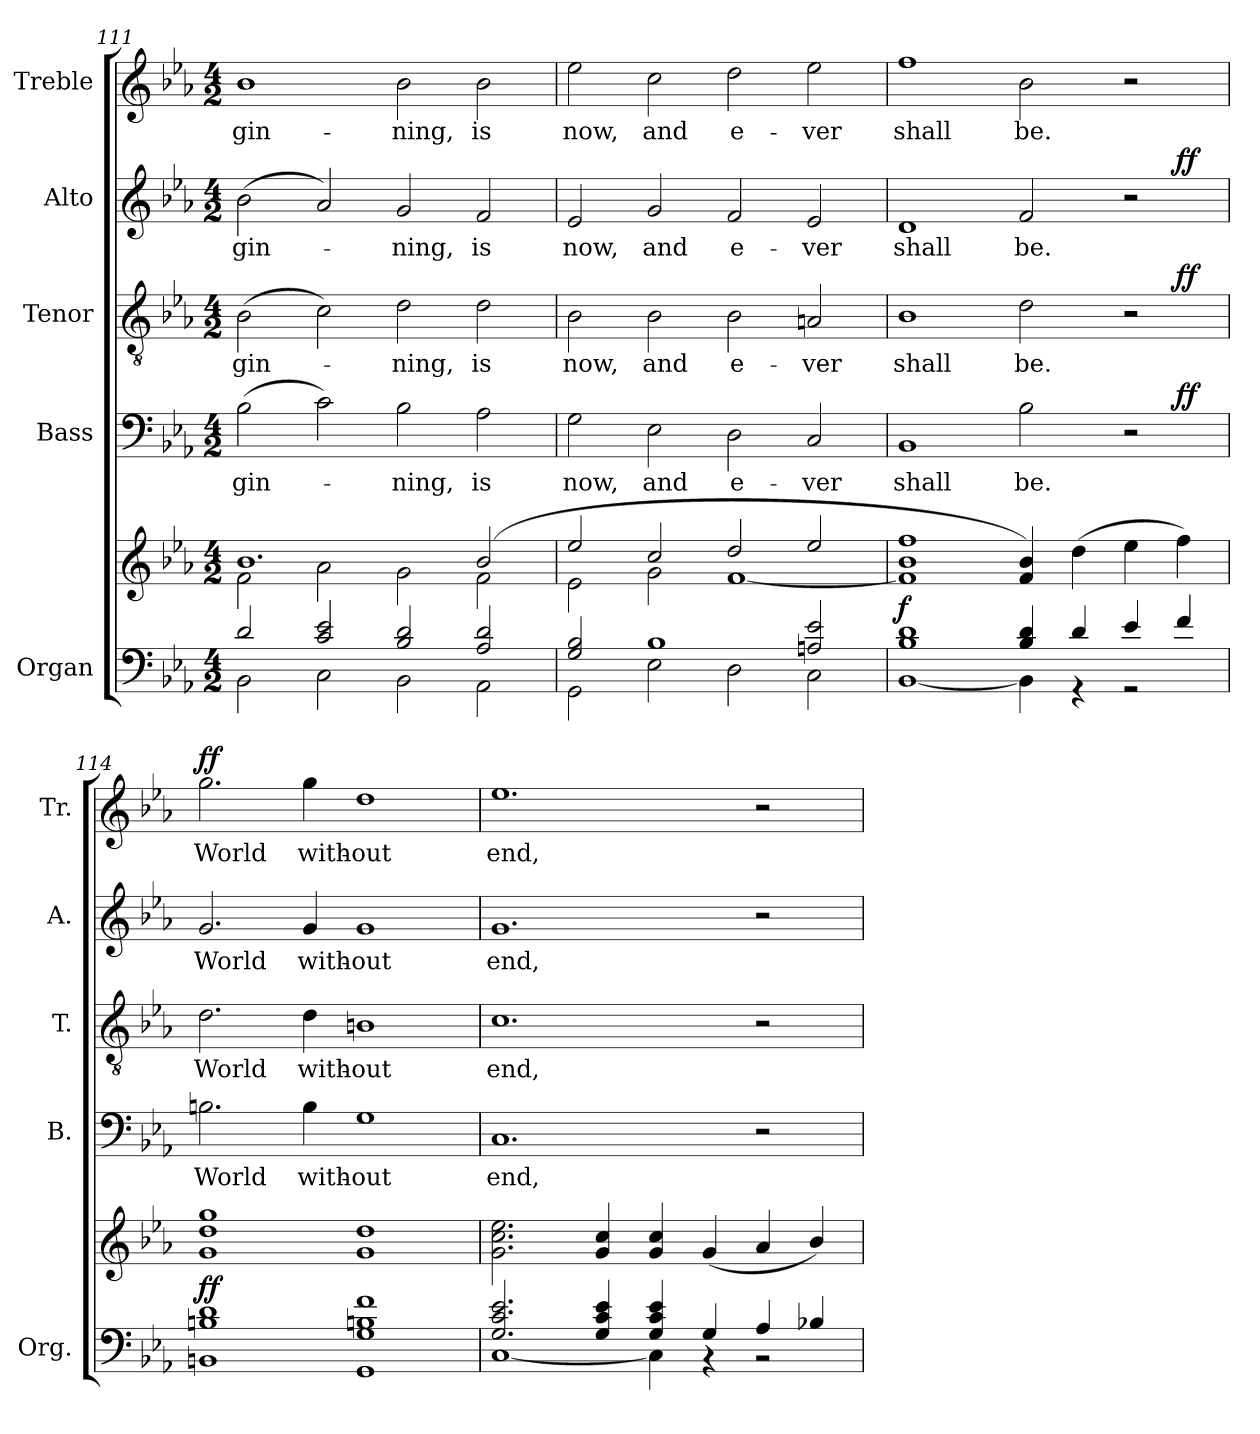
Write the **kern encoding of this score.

**kern	**kern	**dynam	**kern	**text	**dynam	**kern	**text	**dynam	**kern	**text	**dynam	**kern	**text	**dynam
*part5	*part5	*part5	*part4	*part4	*part4	*part3	*part3	*part3	*part2	*part2	*part2	*part1	*part1	*part1
*staff6	*staff5	*staff5/6	*staff4	*staff4	*staff4	*staff3	*staff3	*staff3	*staff2	*staff2	*staff2	*staff1	*staff1	*staff1
*I"Organ	*	*	*I"Bass	*	*	*I"Tenor	*	*	*I"Alto	*	*	*I"Treble	*	*
*I'Org.	*	*	*I'B.	*	*	*I'T.	*	*	*I'A.	*	*	*I'Tr.	*	*
!!LO:LB:g=z
*clefF4	*clefG2	*	*clefF4	*	*	*clefGv2	*	*	*clefG2	*	*	*clefG2	*	*
*	*	*	*	*	*	*ITrd7c12	*	*	*	*	*	*	*	*
*k[b-e-a-]	*k[b-e-a-]	*	*k[b-e-a-]	*	*	*k[b-e-a-]	*	*	*k[b-e-a-]	*	*	*k[b-e-a-]	*	*
*E-:	*E-:	*	*E-:	*	*	*E-:	*	*	*E-:	*	*	*E-:	*	*
*M4/2	*M4/2	*	*M4/2	*	*	*M4/2	*	*	*M4/2	*	*	*M4/2	*	*
=111	=111	=111	=111	=111	=111	=111	=111	=111	=111	=111	=111	=111	=111	=111
*^	*^	*	*	*	*	*	*	*	*	*	*	*	*	*
!	!	!	!	!	!	!LO:LY:b:color=#000000	!	!	!	!	!	!	!	!	!	!
!	!	!	!	!	!	!	!	!	!LO:LY:b:color=#000000	!	!	!	!	!	!	!
!	!	!	!	!	!	!	!	!	!	!	!	!LO:LY:b:color=#000000	!	!	!	!
!	!	!	!	!	!	!	!	!	!	!	!	!	!	!	!LO:LY:b:color=#000000	!
2di/	2BB-i\	1.b-i	2fi\	.	(2B-i\	-gin-	.	(2BB-i\	-gin-	.	(2b-i\	-gin-	.	1b-i	-gin-	.
2ci/ 2e-i	2Ci\	.	2a-i\	.	2ci\)	.	.	2Ci\)	.	.	2a-i/)	.	.	.	.	.
!	!	!	!	!	!	!LO:LY:b:color=#000000	!	!	!	!	!	!	!	!	!	!
!	!	!	!	!	!	!	!	!	!LO:LY:b:color=#000000	!	!	!	!	!	!	!
!	!	!	!	!	!	!	!	!	!	!	!	!LO:LY:b:color=#000000	!	!	!	!
!	!	!	!	!	!	!	!	!	!	!	!	!	!	!	!LO:LY:b:color=#000000	!
2B-i/ 2di	2BB-i\	.	2gi\	.	2B-i\	-ning,	.	2Di\	-ning,	.	2gi/	-ning,	.	2b-i\	-ning,	.
!	!	!	!	!	!	!LO:LY:b:color=#000000	!	!	!	!	!	!	!	!	!	!
!	!	!	!	!	!	!	!	!	!LO:LY:b:color=#000000	!	!	!	!	!	!	!
!	!	!	!	!	!	!	!	!	!	!	!	!LO:LY:b:color=#000000	!	!	!	!
!	!	!	!	!	!	!	!	!	!	!	!	!	!	!	!LO:LY:b:color=#000000	!
2A-i/ 2di	2AA-i\	(2b-i/	2fi\	.	2A-i\	is	.	2Di\	is	.	2fi/	is	.	2b-i\	is	.
=112	=112	=112	=112	=112	=112	=112	=112	=112	=112	=112	=112	=112	=112	=112	=112	=112
!	!	!	!	!	!	!LO:LY:b:color=#000000	!	!	!	!	!	!	!	!	!	!
!	!	!	!	!	!	!	!	!	!LO:LY:b:color=#000000	!	!	!	!	!	!	!
!	!	!	!	!	!	!	!	!	!	!	!	!LO:LY:b:color=#000000	!	!	!	!
!	!	!	!	!	!	!	!	!	!	!	!	!	!	!	!LO:LY:b:color=#000000	!
2Gi/ 2B-i	2GGi\	2ee-i/	2e-i\	.	2Gi\	now,	.	2BB-i\	now,	.	2e-i/	now,	.	2ee-i\	now,	.
!	!	!	!	!	!	!LO:LY:b:color=#000000	!	!	!	!	!	!	!	!	!	!
!	!	!	!	!	!	!	!	!	!LO:LY:b:color=#000000	!	!	!	!	!	!	!
!	!	!	!	!	!	!	!	!	!	!	!	!LO:LY:b:color=#000000	!	!	!	!
!	!	!	!	!	!	!	!	!	!	!	!	!	!	!	!LO:LY:b:color=#000000	!
1B-i	2E-i\	2cci/	2gi\	.	2E-i\	and	.	2BB-i\	and	.	2gi/	and	.	2cci\	and	.
!	!	!	!	!	!	!LO:LY:b:color=#000000	!	!	!	!	!	!	!	!	!	!
!	!	!	!	!	!	!	!	!	!LO:LY:b:color=#000000	!	!	!	!	!	!	!
!	!	!	!	!	!	!	!	!	!	!	!	!LO:LY:b:color=#000000	!	!	!	!
!	!	!	!	!	!	!	!	!	!	!	!	!	!	!	!LO:LY:b:color=#000000	!
.	2Di\	2ddi/	[1fi	.	2Di\	e-	.	2BB-i\	e-	.	2fi/	e-	.	2ddi\	e-	.
!	!	!	!	!	!	!LO:LY:b:color=#000000	!	!	!	!	!	!	!	!	!	!
!	!	!	!	!	!	!	!	!	!LO:LY:b:color=#000000	!	!	!	!	!	!	!
!	!	!	!	!	!	!	!	!	!	!	!	!LO:LY:b:color=#000000	!	!	!	!
!	!	!	!	!	!	!	!	!	!	!	!	!	!	!	!LO:LY:b:color=#000000	!
2Ani/ 2e-i	2Ci\	2ee-i/	.	.	2Ci/	-ver	.	2AAni/	-ver	.	2e-i/	-ver	.	2ee-i\	-ver	.
=113	=113	=113	=113	=113	=113	=113	=113	=113	=113	=113	=113	=113	=113	=113	=113	=113
!	!	!	!	!	!	!LO:LY:b:color=#000000	!	!	!	!	!	!	!	!	!	!
!	!	!	!	!	!	!	!	!	!LO:LY:b:color=#000000	!	!	!	!	!	!	!
!	!	!	!	!	!	!	!	!	!	!	!	!LO:LY:b:color=#000000	!	!	!	!
!	!	!	!	!	!	!	!	!	!	!	!	!	!	!	!LO:LY:b:color=#000000	!
*	*	*	*	*	*^	*	*	*^	*	*	*^	*	*	*	*	*
1B-i 1di	[1BB-i	1b-i 1ffi	1fi]	f	1BB-i	1..ryy	shall	.	1BB-i	1..ryy	shall	.	1di	1..ryy	shall	.	1ffi	shall	.
!	!	!	!	!	!	!	!LO:LY:b:color=#000000	!	!	!	!	!	!	!	!	!	!	!	!
!	!	!	!	!	!	!	!	!	!	!	!LO:LY:b:color=#000000	!	!	!	!	!	!	!	!
!	!	!	!	!	!	!	!	!	!	!	!	!	!	!	!LO:LY:b:color=#000000	!	!	!	!
!	!	!	!	!	!	!	!	!	!	!	!	!	!	!	!	!	!	!LO:LY:b:color=#000000	!
4B-i/ 4di	4BB-i\]	4fi/ 4b-i)	1ryy	.	2B-i\	.	be.	.	2Di\	.	be.	.	2fi/	.	be.	.	2b-i\	be.	.
4di/	4r	(4ddi\	.	.	.	.	.	.	.	.	.	.	.	.	.	.	.	.	.
4e-i/	2r	4ee-i\	.	.	2r	.	.	.	2r	.	.	.	2r	.	.	.	2r	.	.
4fi/	.	4ffi\)	.	.	.	4ryy	.	ff	.	4ryy	.	ff	.	4ryy	.	ff	.	.	.
*v	*v	*	*	*	*v	*v	*	*	*v	*v	*	*	*v	*v	*	*	*	*	*
*	*v	*v	*	*	*	*	*	*	*	*	*	*	*	*	*
=114	=114	=114	=114	=114	=114	=114	=114	=114	=114	=114	=114	=114	=114	=114
*	*	*	*^	*	*	*^	*	*	*^	*	*	*	*	*
!	!	!	!	!	!LO:LY:b:color=#000000	!	!	!	!	!	!	!	!	!	!	!	!
*	*	*	*v	*v	*	*	*	*	*	*	*v	*v	*	*	*	*	*
*	*	*	*	*	*	*v	*v	*	*	*	*	*	*	*	*
*	*	*	*^	*	*	*^	*	*	*^	*	*	*	*	*
!	!	!	!	!	!	!	!	!	!LO:LY:b:color=#000000	!	!	!	!	!	!	!	!
*	*	*	*v	*v	*	*	*	*	*	*	*v	*v	*	*	*	*	*
*	*	*	*	*	*	*v	*v	*	*	*	*	*	*	*	*
*	*	*	*^	*	*	*^	*	*	*^	*	*	*	*	*
!	!	!	!	!	!	!	!	!	!	!	!	!	!LO:LY:b:color=#000000	!	!	!	!
*	*	*	*v	*v	*	*	*	*	*	*	*v	*v	*	*	*	*	*
*	*	*	*	*	*	*v	*v	*	*	*	*	*	*	*	*
*	*	*	*^	*	*	*^	*	*	*^	*	*	*	*	*
!	!	!	!	!	!	!	!	!	!	!	!	!	!	!	!	!LO:LY:b:color=#000000	!
*	*	*	*v	*v	*	*	*	*	*	*	*v	*v	*	*	*	*	*
*	*	*	*	*	*	*v	*v	*	*	*	*	*	*	*	*
1BBni 1Bni 1di	1gi 1ddi 1ggi	ff	2.Bni\	World	.	2.Di\	World	.	2.gi/	World	.	2.ggi\	World	ff
!	!	!	!	!LO:LY:b:color=#000000	!	!	!	!	!	!	!	!	!	!
!	!	!	!	!	!	!	!LO:LY:b:color=#000000	!	!	!	!	!	!	!
!	!	!	!	!	!	!	!	!	!	!LO:LY:b:color=#000000	!	!	!	!
!	!	!	!	!	!	!	!	!	!	!	!	!	!LO:LY:b:color=#000000	!
.	.	.	4Bi\	with-	.	4Di\	with-	.	4gi/	with-	.	4ggi\	with-	.
!	!	!	!	!LO:LY:b:color=#000000	!	!	!	!	!	!	!	!	!	!
!	!	!	!	!	!	!	!LO:LY:b:color=#000000	!	!	!	!	!	!	!
!	!	!	!	!	!	!	!	!	!	!LO:LY:b:color=#000000	!	!	!	!
!	!	!	!	!	!	!	!	!	!	!	!	!	!LO:LY:b:color=#000000	!
1GGi 1Gi 1Bni 1fi	1gi 1ddi	.	1Gi	-out	.	1BBni	-out	.	1gi	-out	.	1ddi	-out	.
=115	=115	=115	=115	=115	=115	=115	=115	=115	=115	=115	=115	=115	=115	=115
*^	*	*	*	*	*	*	*	*	*	*	*	*	*	*
!	!	!	!	!	!LO:LY:b:color=#000000	!	!	!	!	!	!	!	!	!	!
!	!	!	!	!	!	!	!	!LO:LY:b:color=#000000	!	!	!	!	!	!	!
!	!	!	!	!	!	!	!	!	!	!	!LO:LY:b:color=#000000	!	!	!	!
!	!	!	!	!	!	!	!	!	!	!	!	!	!	!LO:LY:b:color=#000000	!
2.Gi/ 2.ci 2.e-i	[1Ci	2.gi\ 2.cci 2.ee-i	.	1.Ci	end,	.	1.Ci	end,	.	1.gi	end,	.	1.ee-i	end,	.
4Gi/ 4ci 4e-i	.	4gi/ 4cci	.	.	.	.	.	.	.	.	.	.	.	.	.
4Gi/ 4ci 4e-i	4Ci\]	4gi/ 4cci	.	.	.	.	.	.	.	.	.	.	.	.	.
4Gi/	4r	(4gi/	.	.	.	.	.	.	.	.	.	.	.	.	.
4A-i/	2r	4a-i/	.	2r	.	.	2r	.	.	2r	.	.	2r	.	.
4B-Xi/	.	4b-i/)	.	.	.	.	.	.	.	.	.	.	.	.	.
*v	*v	*	*	*	*	*	*	*	*	*	*	*	*	*	*
=	=	=	=	=	=	=	=	=	=	=	=	=	=	=
*-	*-	*-	*-	*-	*-	*-	*-	*-	*-	*-	*-	*-	*-	*-
